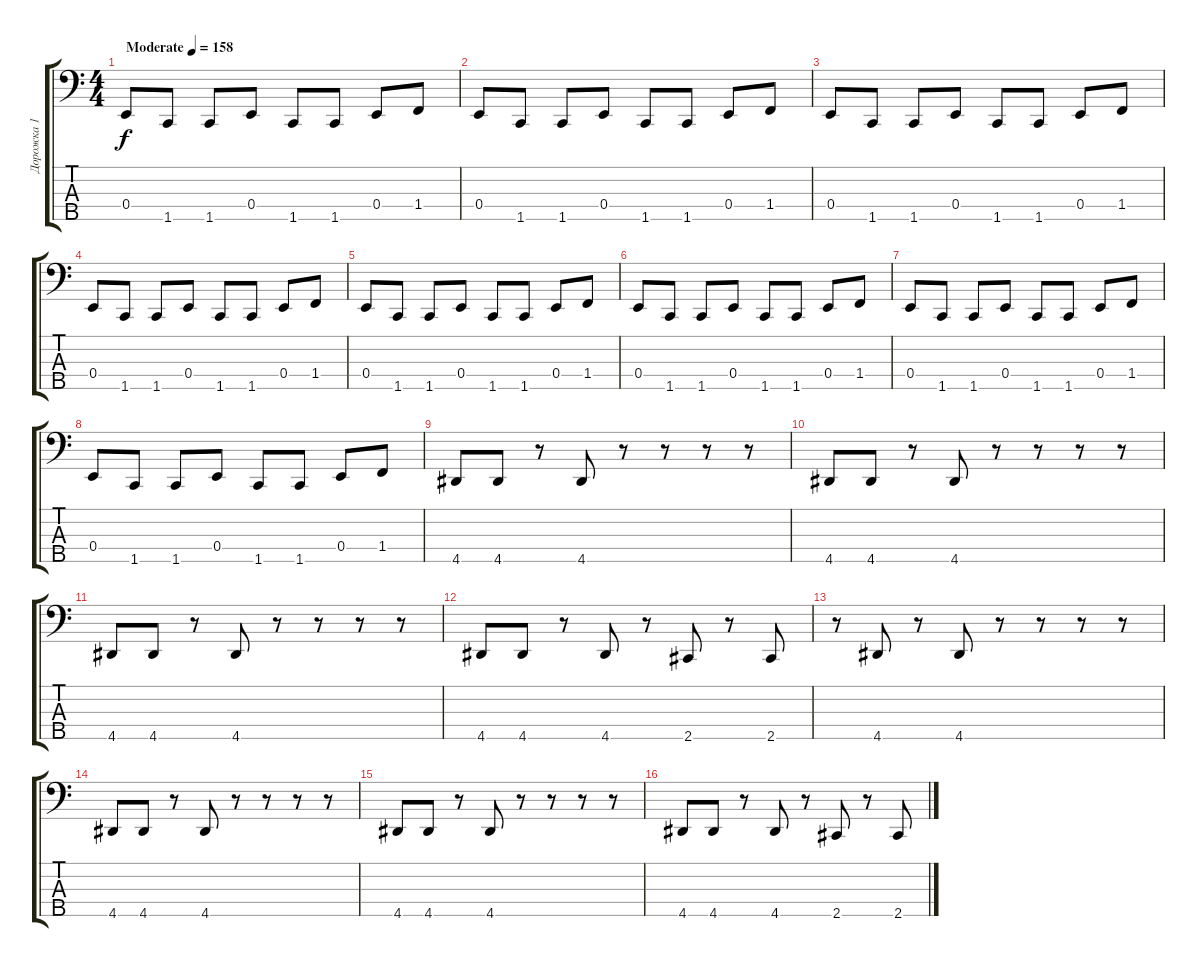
\track ("Дорожка 1" "Дорожка 1") {instrument electricbassfinger}
\staff {score tabs}
\tuning (G2 D2 A1 E1 B0) {hide}
\ts (4 4)
\tempo (158 "Moderate")
\clef f4
\ks c
0.4.8{dy f instrument electricbassfinger} 1.5.8 1.5.8 0.4.8 1.5.8 1.5.8 0.4.8 1.4.8 |
0.4.8 1.5.8 1.5.8 0.4.8 1.5.8 1.5.8 0.4.8 1.4.8 |
0.4.8 1.5.8 1.5.8 0.4.8 1.5.8 1.5.8 0.4.8 1.4.8 |
0.4.8 1.5.8 1.5.8 0.4.8 1.5.8 1.5.8 0.4.8 1.4.8 |
0.4.8 1.5.8 1.5.8 0.4.8 1.5.8 1.5.8 0.4.8 1.4.8 |
0.4.8 1.5.8 1.5.8 0.4.8 1.5.8 1.5.8 0.4.8 1.4.8 |
0.4.8 1.5.8 1.5.8 0.4.8 1.5.8 1.5.8 0.4.8 1.4.8 |
0.4.8 1.5.8 1.5.8 0.4.8 1.5.8 1.5.8 0.4.8 1.4.8 |
4.5.8 4.5.8 r.8 4.5.8 r.8 r.8 r.8 r.8 |
4.5.8 4.5.8 r.8 4.5.8 r.8 r.8 r.8 r.8 |
4.5.8 4.5.8 r.8 4.5.8 r.8 r.8 r.8 r.8 |
4.5.8 4.5.8 r.8 4.5.8 r.8 2.5.8 r.8 2.5.8 |
r.8 4.5.8 r.8 4.5.8 r.8 r.8 r.8 r.8 |
4.5.8 4.5.8 r.8 4.5.8 r.8 r.8 r.8 r.8 |
4.5.8 4.5.8 r.8 4.5.8 r.8 r.8 r.8 r.8 |
4.5.8 4.5.8 r.8 4.5.8 r.8 2.5.8 r.8 2.5.8
